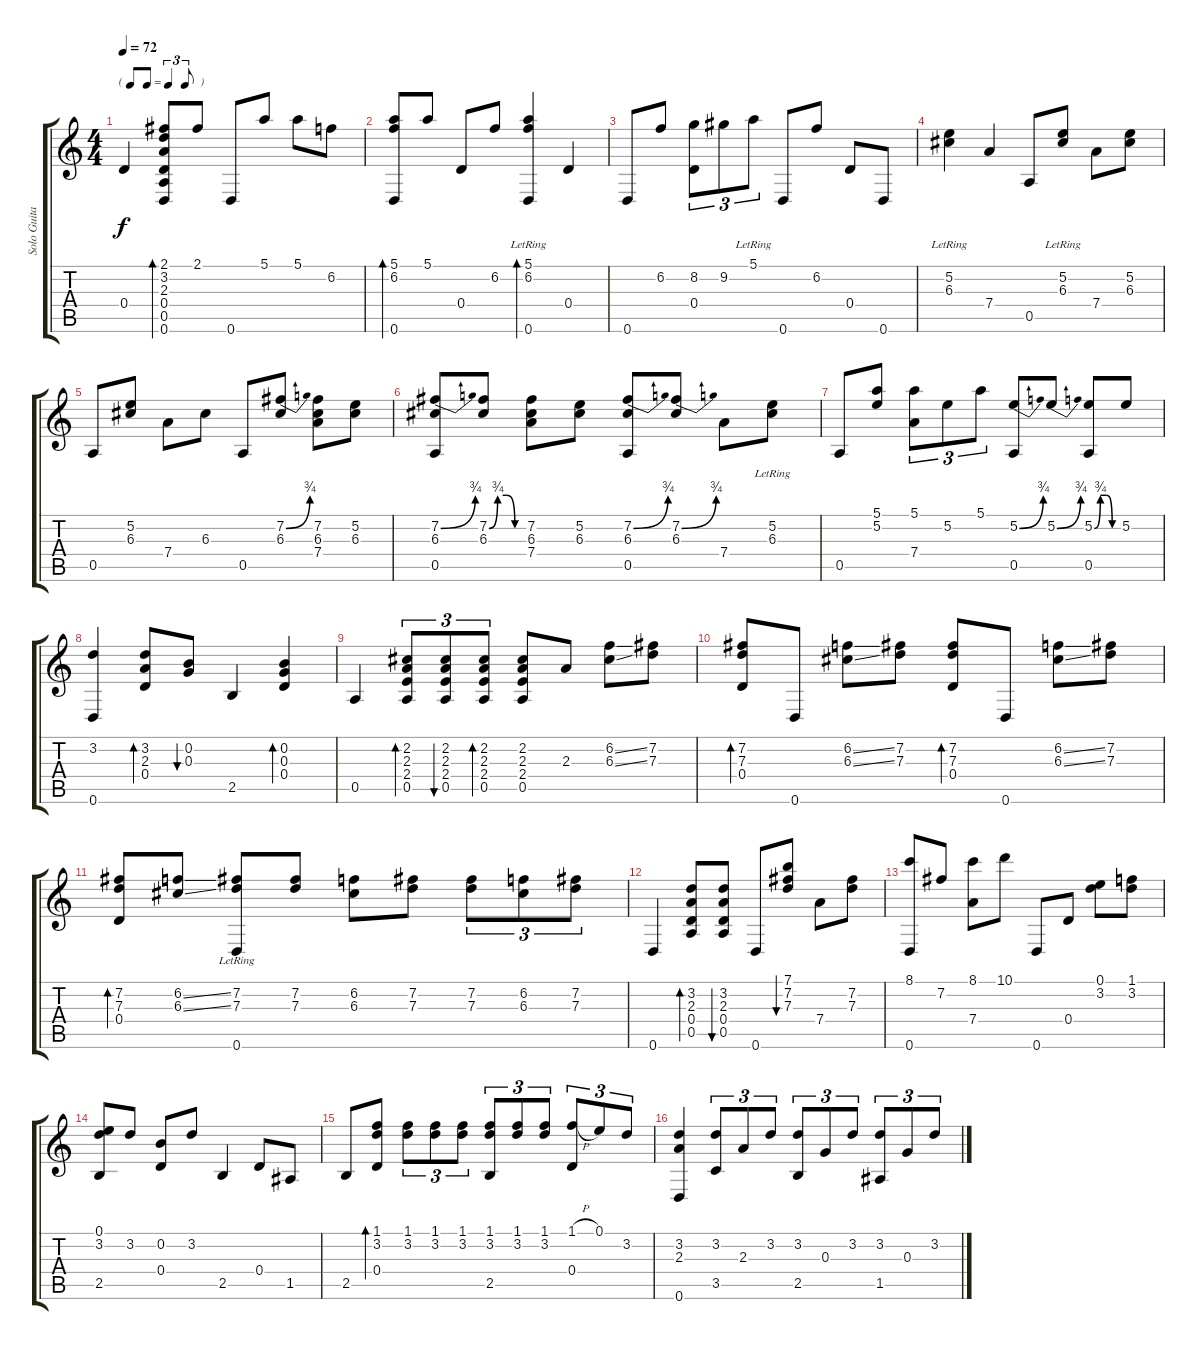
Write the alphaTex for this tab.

\track ("Solo Guitar" "Solo Guita") {instrument acousticguitarsteel}
\staff {score tabs}
\tuning (E4 B3 G3 D3 A2 D2) {hide}
\ts (4 4)
\tf triplet8th
\tempo 72
\clef g2
\ks c
0.4.4{dy f} (2.1 3.2 2.3 0.4 0.5 0.6).8{bd 120} 2.1.8 0.6.8 5.1.8 5.1.8 6.2.8 |
(5.1 6.2 0.6).8{bd 240} 5.1.8 0.4.8 6.2.8 (5.1{lr} 6.2{lr} 0.6).4{bd 240} 0.4.4 |
0.6.8 6.2.8 (8.2 0.4).8{tu (3 2)} 9.2.8{tu (3 2)} 5.1{lr}.8{tu (3 2)} 0.6.8 6.2.8 0.4.8 0.6.8 |
(5.2{lr} 6.3{lr}).4 7.4.4 0.5.8 (5.2{lr} 6.3{lr}).8 7.4.8 (5.2 6.3).8 |
0.5.8 (5.2 6.3).8 7.4.8 6.3.8 0.5.8 (7.2{be (bend 0 0 60 3)} 6.3).8 (7.2 6.3 7.4).8 (5.2 6.3).8 |
(7.2{be (bend 0 0 60 3)} 6.3 0.5).8 (7.2{be (custom 0 0 15 3 30 3 45 0 60 0)} 6.3).8 (7.2 6.3 7.4).8 (5.2 6.3).8 (7.2{be (bend 0 0 60 3)} 6.3 0.5).8 (7.2{be (bend 0 0 60 3)} 6.3).8 7.4.8 (5.2{lr} 6.3{lr}).8 |
0.5.8 (5.1 5.2).8 (5.1 7.4).8{tu (3 2)} 5.2.8{tu (3 2)} 5.1.8{tu (3 2)} (5.2{be (bend 0 0 60 3)} 0.5).8 5.2{be (bend 0 0 60 3)}.8 (5.2{be (custom 0 0 15 3 30 3 45 0 60 0)} 0.5).8 5.2.8 |
(3.2 0.6).4 (3.2 2.3 0.4).8{bd 30} (0.2 0.3).8{bu 30} 2.5.4 (0.2 0.3 0.4).4{bd 30} |
0.5.4 (2.2 2.3 2.4 0.5).8{tu (3 2) bd 30} (2.2 2.3 2.4 0.5).8{tu (3 2) bu 30} (2.2 2.3 2.4 0.5).8{tu (3 2) bd 30} (2.2 2.3 2.4 0.5).8 2.3.8 (6.2{ss} 6.3{ss}).8 (7.2 7.3).8 |
(7.2 7.3 0.4).8{bd 120} 0.6.8 (6.2{ss} 6.3{ss}).8 (7.2 7.3).8 (7.2 7.3 0.4).8{bd 120} 0.6.8 (6.2{ss} 6.3{ss}).8 (7.2 7.3).8 |
(7.2 7.3 0.4).8{bd 120} (6.2{ss} 6.3{ss}).8 (7.2 7.3 0.6{lr}).8 (7.2 7.3).8 (6.2 6.3).8 (7.2 7.3).8 (7.2 7.3).8{tu (3 2)} (6.2 6.3).8{tu (3 2)} (7.2 7.3).8{tu (3 2)} |
0.6.4 (3.2 2.3 0.4 0.5).8{bd 120} (3.2 2.3 0.4 0.5).8{bu 120} 0.6.8 (7.1 7.2 7.3).8{bu 120} 7.4.8 (7.2 7.3).8 |
(8.1 0.6).8 7.2.8 (8.1 7.4).8 10.1.8 0.6.8 0.4.8 (0.1 3.2).8 (1.1 3.2).8 |
(0.1 3.2 2.5).8 3.2.8 (0.2 0.4).8 3.2.8 2.5.4 0.4.8 1.5.8 |
2.5.8 (1.1 3.2 0.4).8{bd 240} (1.1 3.2).8{tu (3 2)} (1.1 3.2).8{tu (3 2)} (1.1 3.2).8{tu (3 2)} (1.1 3.2 2.5).8{tu (3 2)} (1.1 3.2).8{tu (3 2)} (1.1 3.2).8{tu (3 2)} (1.1{h} 0.4).8{tu (3 2)} 0.1.8{tu (3 2)} 3.2.8{tu (3 2)} |
(3.2 2.3 0.6).4 (3.2 3.5).8{tu (3 2)} 2.3.8{tu (3 2)} 3.2.8{tu (3 2)} (3.2 2.5).8{tu (3 2)} 0.3.8{tu (3 2)} 3.2.8{tu (3 2)} (3.2 1.5).8{tu (3 2)} 0.3.8{tu (3 2)} 3.2.8{tu (3 2)}
